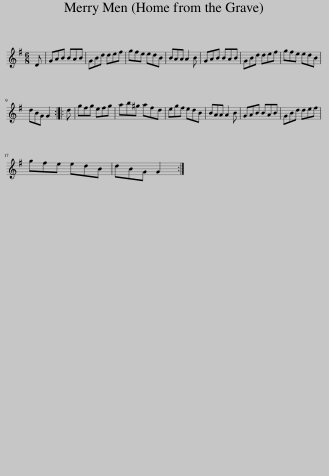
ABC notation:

X:1
L:1/8
M:6/8
I:linebreak $
K:G
V:1 treble
V:1
 D | GAB BAB | GBd def | gfe edB | BAA A2 B | %5
 GAB BAB | GBd def | gfe edB |$ dBG G2 :: d | %10
 gfg efg | ab^g afd | egf edB | BAA A2 B | GAB BAB | %15
 GBd def |$ gfe edB | dBG G2 :| %18
